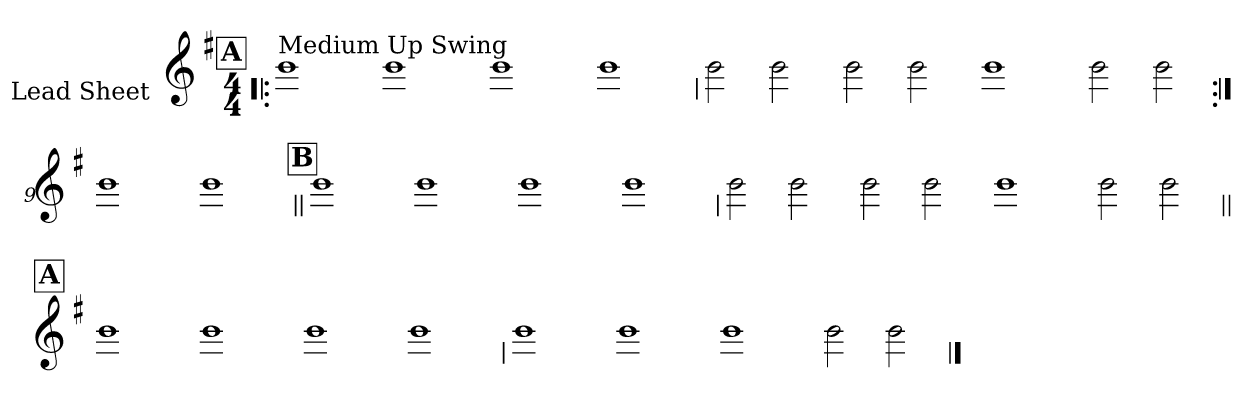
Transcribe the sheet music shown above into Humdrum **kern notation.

**kern
*part1
*staff1
*I"Lead Sheet
*stria0
*clefG2
*k[f#]
*G:
*M4/4
!!LO:REH:place=s1:a:t=A
=1!|:
!LO:TX:a:t=Medium Up Swing
1b
=2-
1b
=3-
1b
=4-
1b
!!LO:LB:g=z
=5
2b
2b
=6-
2b
2b
=7-
1b
=8-
2b
2b
!!LO:LB:g=z
=9:|!
1b
=10-
1b
!!LO:LB:g=z
!!LO:REH:place=s1:a:t=B
=11||
1b
=12-
1b
=13-
1b
=14-
1b
!!LO:LB:g=z
=15
2b
2b
=16-
2b
2b
=17-
1b
=18-
2b
2b
!!LO:LB:g=z
!!LO:REH:place=s1:a:t=A
=19||
1b
=20-
1b
=21-
1b
=22-
1b
!!LO:LB:g=z
=23
1b
=24-
1b
=25-
1b
=26-
2b
2b
==
*-
